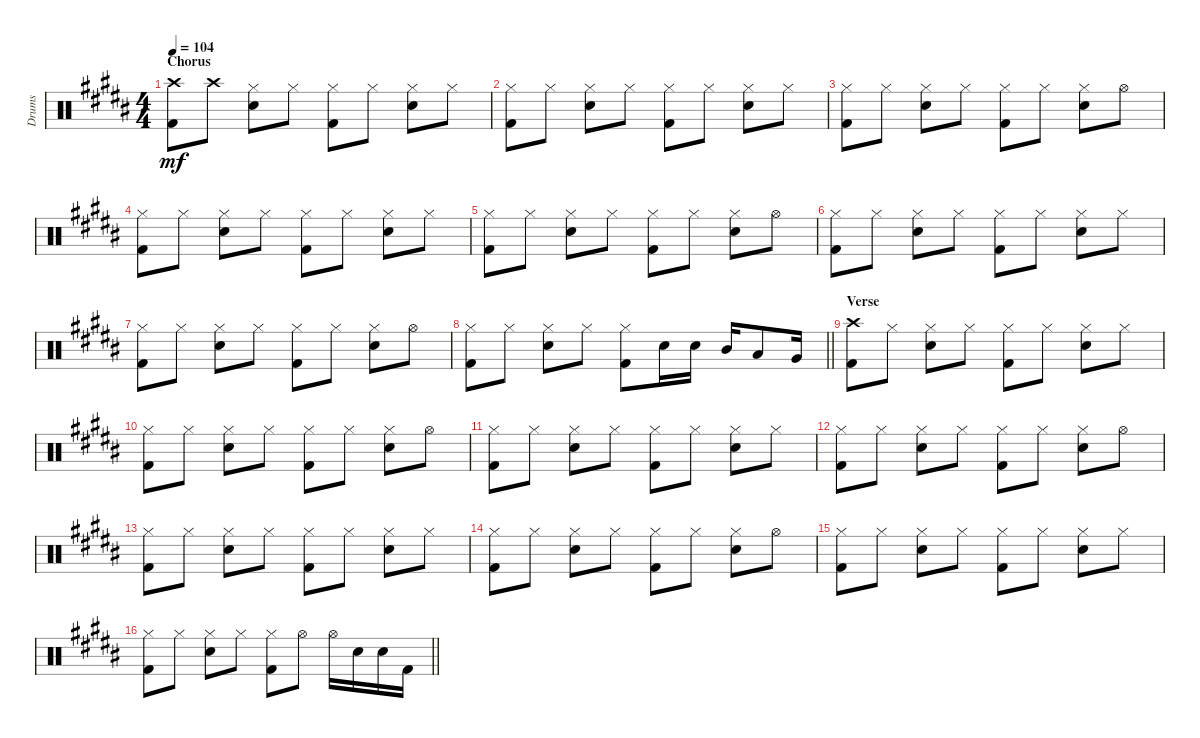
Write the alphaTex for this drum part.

\track ("Drums" "Drums") {instrument percussion}
\staff {score}
\articulation defaults
\ts (4 4)
\section ("" "Chorus")
\tempo 104
\clef neutral
\ks b
("Crash high (hit)" "Kick (hit) 2").8{dy mf} "Crash high (hit)".8 ("Hi-Hat (closed)" "Electric Snare (hit)").8 "Hi-Hat (closed)".8 ("Hi-Hat (closed)" "Kick (hit) 2").8 "Hi-Hat (closed)".8 ("Hi-Hat (closed)" "Electric Snare (hit)").8 "Hi-Hat (closed)".8 |
("Hi-Hat (closed)" "Kick (hit) 2").8 "Hi-Hat (closed)".8 ("Hi-Hat (closed)" "Electric Snare (hit)").8 "Hi-Hat (closed)".8 ("Hi-Hat (closed)" "Kick (hit) 2").8 "Hi-Hat (closed)".8 ("Hi-Hat (closed)" "Electric Snare (hit)").8 "Hi-Hat (closed)".8 |
("Hi-Hat (closed)" "Kick (hit) 2").8 "Hi-Hat (closed)".8 ("Hi-Hat (closed)" "Electric Snare (hit)").8 "Hi-Hat (closed)".8 ("Hi-Hat (closed)" "Kick (hit) 2").8 "Hi-Hat (closed)".8 ("Hi-Hat (closed)" "Electric Snare (hit)").8 "Hi-Hat (open)".8 |
("Hi-Hat (closed)" "Kick (hit) 2").8 "Hi-Hat (closed)".8 ("Hi-Hat (closed)" "Electric Snare (hit)").8 "Hi-Hat (closed)".8 ("Hi-Hat (closed)" "Kick (hit) 2").8 "Hi-Hat (closed)".8 ("Hi-Hat (closed)" "Electric Snare (hit)").8 "Hi-Hat (closed)".8 |
("Hi-Hat (closed)" "Kick (hit) 2").8 "Hi-Hat (closed)".8 ("Hi-Hat (closed)" "Electric Snare (hit)").8 "Hi-Hat (closed)".8 ("Hi-Hat (closed)" "Kick (hit) 2").8 "Hi-Hat (closed)".8 ("Hi-Hat (closed)" "Electric Snare (hit)").8 "Hi-Hat (open)".8 |
("Hi-Hat (closed)" "Kick (hit) 2").8 "Hi-Hat (closed)".8 ("Hi-Hat (closed)" "Electric Snare (hit)").8 "Hi-Hat (closed)".8 ("Hi-Hat (closed)" "Kick (hit) 2").8 "Hi-Hat (closed)".8 ("Hi-Hat (closed)" "Electric Snare (hit)").8 "Hi-Hat (closed)".8 |
("Hi-Hat (closed)" "Kick (hit) 2").8 "Hi-Hat (closed)".8 ("Hi-Hat (closed)" "Electric Snare (hit)").8 "Hi-Hat (closed)".8 ("Hi-Hat (closed)" "Kick (hit) 2").8 "Hi-Hat (closed)".8 ("Hi-Hat (closed)" "Electric Snare (hit)").8 "Hi-Hat (open)".8 |
\barLineRight lightlight
("Hi-Hat (closed)" "Kick (hit) 2").8 "Hi-Hat (closed)".8 ("Hi-Hat (closed)" "Electric Snare (hit)").8 "Hi-Hat (closed)".8 ("Hi-Hat (closed)" "Kick (hit) 2").8 "Electric Snare (hit)".16 "Electric Snare (hit)".16 "Mid Tom (hit)".16 "Low Tom (hit)".8 "Very Low Tom (hit)".16 |
\section ("" "Verse")
("Crash high (hit)" "Kick (hit) 2").8 "Hi-Hat (closed)".8 ("Hi-Hat (closed)" "Electric Snare (hit)").8 "Hi-Hat (closed)".8 ("Hi-Hat (closed)" "Kick (hit) 2").8 "Hi-Hat (closed)".8 ("Hi-Hat (closed)" "Electric Snare (hit)").8 "Hi-Hat (closed)".8 |
("Hi-Hat (closed)" "Kick (hit) 2").8 "Hi-Hat (closed)".8 ("Hi-Hat (closed)" "Electric Snare (hit)").8 "Hi-Hat (closed)".8 ("Hi-Hat (closed)" "Kick (hit) 2").8 "Hi-Hat (closed)".8 ("Hi-Hat (closed)" "Electric Snare (hit)").8 "Hi-Hat (open)".8 |
("Hi-Hat (closed)" "Kick (hit) 2").8 "Hi-Hat (closed)".8 ("Hi-Hat (closed)" "Electric Snare (hit)").8 "Hi-Hat (closed)".8 ("Hi-Hat (closed)" "Kick (hit) 2").8 "Hi-Hat (closed)".8 ("Hi-Hat (closed)" "Electric Snare (hit)").8 "Hi-Hat (closed)".8 |
("Hi-Hat (closed)" "Kick (hit) 2").8 "Hi-Hat (closed)".8 ("Hi-Hat (closed)" "Electric Snare (hit)").8 "Hi-Hat (closed)".8 ("Hi-Hat (closed)" "Kick (hit) 2").8 "Hi-Hat (closed)".8 ("Hi-Hat (closed)" "Electric Snare (hit)").8 "Hi-Hat (open)".8 |
("Hi-Hat (closed)" "Kick (hit) 2").8 "Hi-Hat (closed)".8 ("Hi-Hat (closed)" "Electric Snare (hit)").8 "Hi-Hat (closed)".8 ("Hi-Hat (closed)" "Kick (hit) 2").8 "Hi-Hat (closed)".8 ("Hi-Hat (closed)" "Electric Snare (hit)").8 "Hi-Hat (closed)".8 |
("Hi-Hat (closed)" "Kick (hit) 2").8 "Hi-Hat (closed)".8 ("Hi-Hat (closed)" "Electric Snare (hit)").8 "Hi-Hat (closed)".8 ("Hi-Hat (closed)" "Kick (hit) 2").8 "Hi-Hat (closed)".8 ("Hi-Hat (closed)" "Electric Snare (hit)").8 "Hi-Hat (open)".8 |
("Hi-Hat (closed)" "Kick (hit) 2").8 "Hi-Hat (closed)".8 ("Hi-Hat (closed)" "Electric Snare (hit)").8 "Hi-Hat (closed)".8 ("Hi-Hat (closed)" "Kick (hit) 2").8 "Hi-Hat (closed)".8 ("Hi-Hat (closed)" "Electric Snare (hit)").8 "Hi-Hat (closed)".8 |
\barLineRight lightlight
("Hi-Hat (closed)" "Kick (hit) 2").8 "Hi-Hat (closed)".8 ("Hi-Hat (closed)" "Electric Snare (hit)").8 "Hi-Hat (closed)".8 ("Hi-Hat (closed)" "Kick (hit) 2").8 "Hi-Hat (open)".8 "Hi-Hat (open)".16 "Electric Snare (hit)".16 "Electric Snare (hit)".16 "Kick (hit) 2".16
